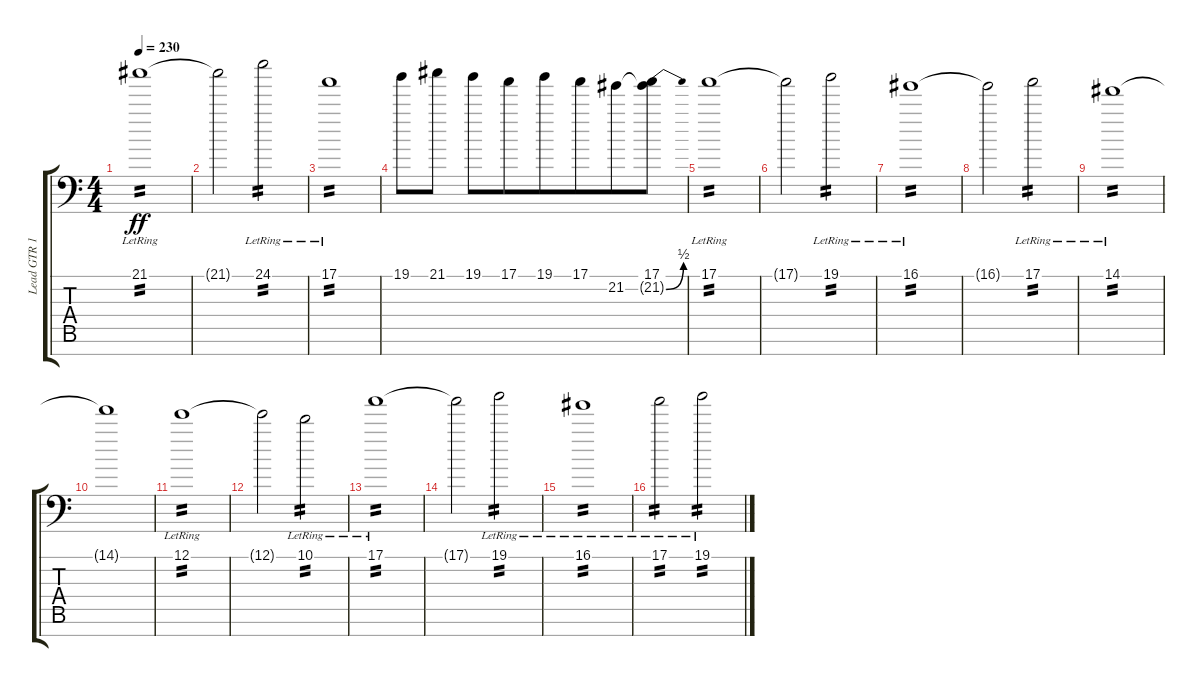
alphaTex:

\track ("Lead GTR 1" "Lead GTR 1") {instrument overdrivenguitar}
\staff {score tabs}
\tuning (E4 B3 G3 D3 A2 E2 A1) {hide}
\ts (4 4)
\tempo 230
\clef f4
\ks c
21.1{lr}.1{tp 2 dy ff} |
21.1{t}.2{beam merge} 24.1{lr}.2{tp 2} |
17.1{lr}.1{tp 2} |
19.1.8{beam merge} 21.1.8 19.1.8 17.1.8{beam merge} 19.1.8 17.1.8{beam merge} 21.2.8 (17.1 21.2{be (bend 0 0 60 2) t}).8 |
17.1{lr}.1{tp 2} |
17.1{t}.2 19.1{lr}.2{tp 2} |
16.1{lr}.1{tp 2} |
16.1{t}.2 17.1{lr}.2{tp 2} |
14.1{lr}.1{tp 2} |
14.1{t}.1 |
12.1{lr}.1{tp 2} |
12.1{t}.2 10.1{lr}.2{tp 2} |
17.1{lr}.1{tp 2} |
17.1{t}.2 19.1{lr}.2{tp 2} |
16.1{lr}.1{tp 2} |
17.1{lr}.2{tp 2} 19.1{lr}.2{tp 2}
